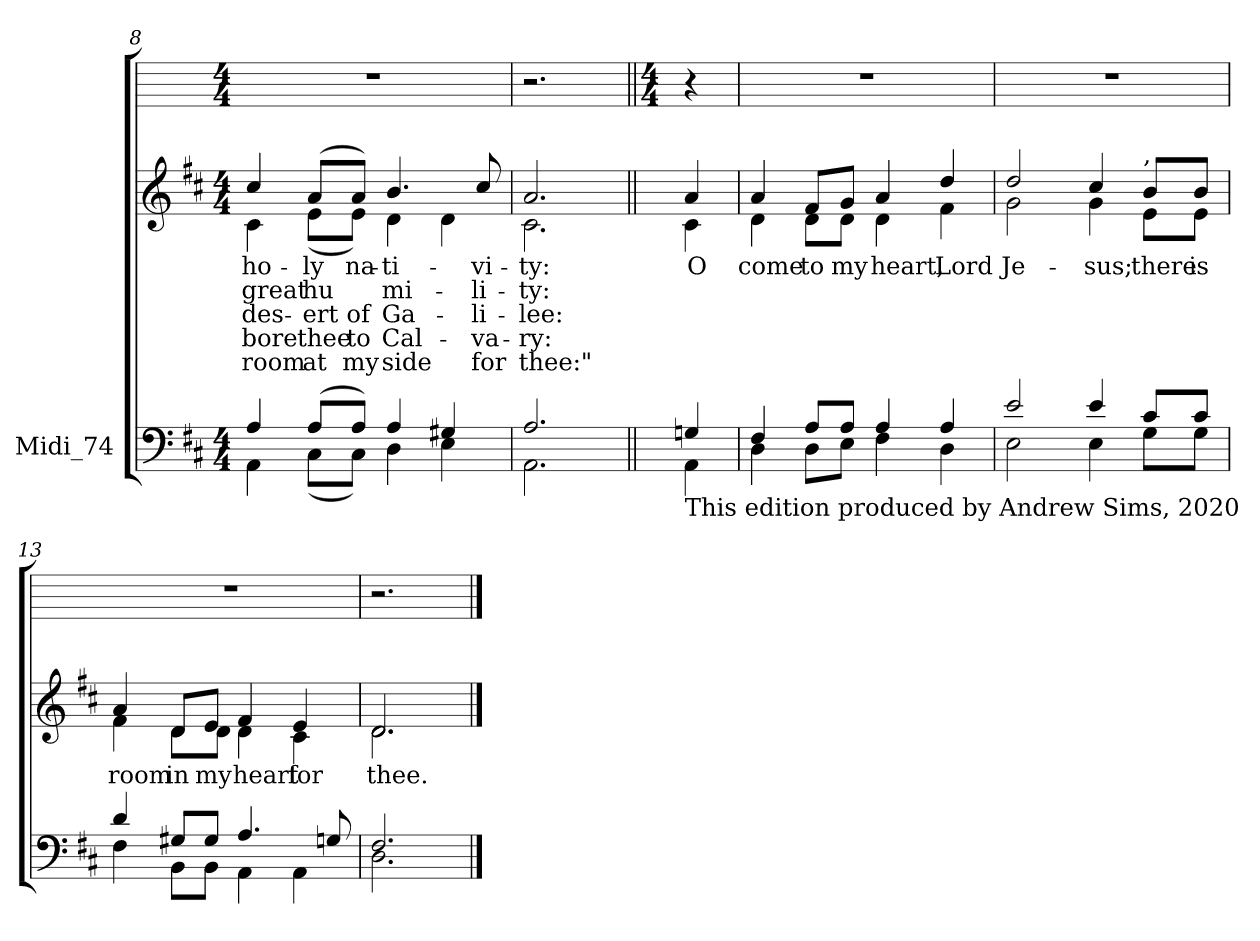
**kern	**kern	**text	**text	**text	**text	**text	**kern
*part3	*part2	*part2	*part2	*part2	*part2	*part2	*part1
*staff3	*staff2	*staff2	*staff2	*staff2	*staff2	*staff2	*staff1
*I"Midi_74	*	*	*	*	*	*	*
*clefF4	*clefG2	*	*	*	*	*	*
*k[f#c#]	*k[f#c#]	*	*	*	*	*	*
*D:	*D:	*	*	*	*	*	*
*M4/4	*M4/4	*	*	*	*	*	*M4/4
=8	=8	=8	=8	=8	=8	=8	=8
*^	*	*	*	*	*	*	*
!	!	!	!LO:LY:b	!LO:LY:b	!LO:LY:b	!LO:LY:b	!LO:LY:b	!
*	*	*^	*	*	*	*	*	*
4A/	4AA\	4cc#/	4c#\	ho-	-great	des-	-bore	room	1r
!	!	!	!	!LO:LY:b	!LO:LY:b	!LO:LY:b	!LO:LY:b	!LO:LY:b	!
(>8A/L	(<8C#\L	(>8a/L	(<8e\L	ly	hu	ert	thee	at	.
!	!	!	!	!LO:LY:b	!	!LO:LY:b	!LO:LY:b	!LO:LY:b	!
8A/J)	8C#\J)	8a/J)	8e\J)	na-	.	-of	to	my	.
!	!	!	!	!LO:LY:b	!LO:LY:b	!LO:LY:b	!LO:LY:b	!LO:LY:b	!
4A/	4D\	4.b/	4d\	ti-	-mi-	-Ga-	-Cal-	-side	.
4G#X/	4E\	.	4d\	.	.	.	.	.	.
!	!	!	!	!LO:LY:b	!LO:LY:b	!LO:LY:b	!LO:LY:b	!LO:LY:b	!
.	.	8cc#/	.	vi-	-li-	-li-	-va-	-for	.
=9	=9	=9	=9	=9	=9	=9	=9	=9	=9
!	!	!	!	!LO:LY:b	!LO:LY:b	!LO:LY:b	!LO:LY:b	!LO:LY:b	!
2.A/	2.AA\	2.a/	2.c#\	ty:	ty:	lee:	ry:	thee:"	2.r
!!LO:LB:g=z
=10||	=10||	=10||	=10||	=10||	=10||	=10||	=10||	=10||	=10||
*	*	*	*	*	*	*	*	*	*M4/4
!LO:TX:b:t=This edition produced by Andrew Sims, 2020	!	!	!	!	!	!	!	!	!
!	!	!	!	!LO:LY:b	!	!	!	!	!
4Gn/	4AA\	4a/	4c#\	O	.	.	.	.	4r
=11	=11	=11	=11	=11	=11	=11	=11	=11	=11
!	!	!	!	!LO:LY:b	!	!	!	!	!
4F#/	4D\	4a/	4d\	come	.	.	.	.	1r
!	!	!	!	!LO:LY:b	!	!	!	!	!
8A/L	8D\L	8f#/L	8d\L	to	.	.	.	.	.
!	!	!	!	!LO:LY:b	!	!	!	!	!
8A/J	8E\J	8g/J	8d\J	my	.	.	.	.	.
!	!	!	!	!LO:LY:b	!	!	!	!	!
4A/	4F#\	4a/	4d\	heart,	.	.	.	.	.
!	!	!	!	!LO:LY:b	!	!	!	!	!
4A/	4D\	4dd/	4f#\	Lord	.	.	.	.	.
=12	=12	=12	=12	=12	=12	=12	=12	=12	=12
!	!	!	!	!LO:LY:b	!	!	!	!	!
2e/	2E\	2dd/	2g\	Je-	.	.	.	.	1r
!	!	!	!	!LO:LY:b	!	!	!	!	!
4e/	4E\	4cc#/	4g\	-sus;	.	.	.	.	.
!	!	!LO:TX:a:t=,	!	!	!	!	!	!	!
!	!	!	!	!LO:LY:b	!	!	!	!	!
8c#/L	8G\L	8b/L	8e\L	there	.	.	.	.	.
!	!	!	!	!LO:LY:b	!	!	!	!	!
8c#/J	8G\J	8b/J	8e\J	is	.	.	.	.	.
=13	=13	=13	=13	=13	=13	=13	=13	=13	=13
!	!	!	!	!LO:LY:b	!	!	!	!	!
4d/	4F#\	4a/	4f#\	room	.	.	.	.	1r
!	!	!	!	!LO:LY:b	!	!	!	!	!
8G#X/L	8BB\L	8d/L	8d\L	in	.	.	.	.	.
!	!	!	!	!LO:LY:b	!	!	!	!	!
8G#/J	8BB\J	8e/J	8d\J	my	.	.	.	.	.
!	!	!	!	!LO:LY:b	!	!	!	!	!
4.A/	4AA\	4f#/	4d\	heart	.	.	.	.	.
!	!	!	!	!LO:LY:b	!	!	!	!	!
.	4AA\	4e/	4c#\	for	.	.	.	.	.
8Gn/	.	.	.	.	.	.	.	.	.
=14	=14	=14	=14	=14	=14	=14	=14	=14	=14
!	!	!	!	!LO:LY:b	!	!	!	!	!
2.F#/	2.D\	2.d/	2.d\	thee.	.	.	.	.	2.r
*v	*v	*	*	*	*	*	*	*	*
*	*v	*v	*	*	*	*	*	*
==	==	==	==	==	==	==	==
*-	*-	*-	*-	*-	*-	*-	*-
